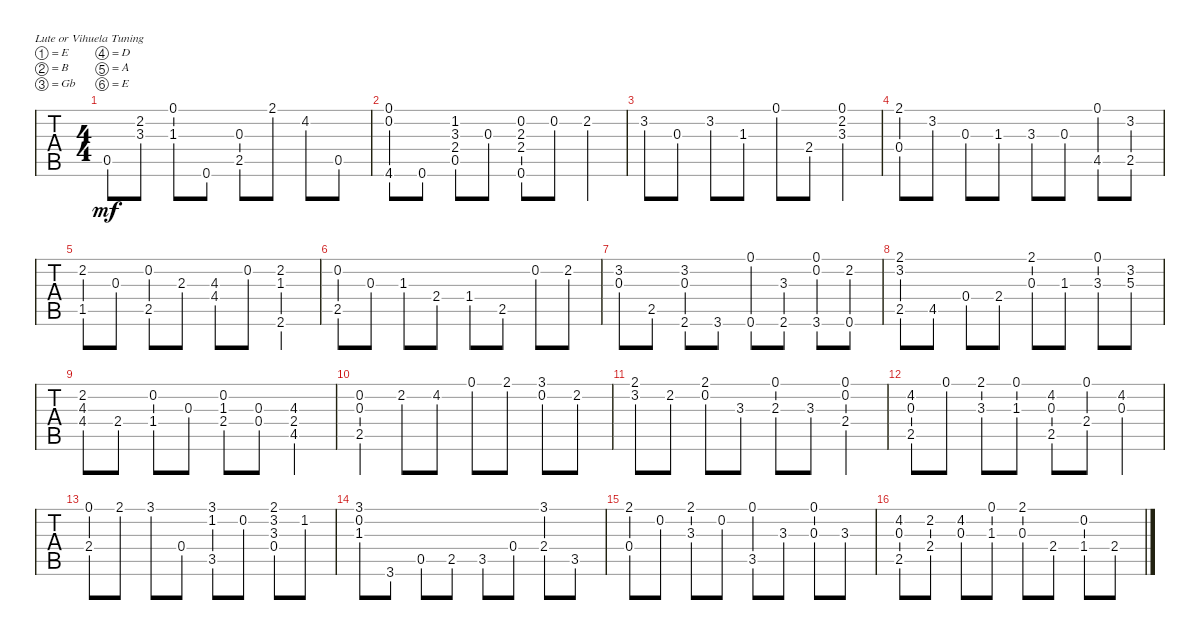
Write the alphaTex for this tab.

\bracketExtendMode groupsimilarinstruments
\singleTrackTrackNamePolicy hidden
\multiTrackTrackNamePolicy hidden
\firstSystemTrackNameOrientation horizontal
\otherSystemsTrackNameOrientation horizontal
\track ("Track 1" "Track 1") {instrument acousticguitarsteel}
\staff {tabs}
\tuning (E4 B3 Gb3 D3 A2 E2)
\ts (4 4)
\tempo (120 hide)
\clef g2
\scale
1.13241
\ks c
0.5.8{dy mf} (2.2 3.3).8 (0.1 1.3).8 0.6.8 (0.3 2.5).8 2.1.8 4.2.8 0.5.8 |
\scale
0.955864 (0.1 0.2 4.6).8 0.6.8 (1.2 3.3 2.4 0.5).8 0.3.8 (0.2 2.3 2.4 0.6).8 0.2.8 2.2.4 |
\scale
0.955864 3.2.8 0.3.8 3.2.8 1.3.8 0.1.8 2.4.8 (0.1 2.2 3.3).4 |
\scale
0.955864 (2.1 0.4).8 3.2.8 0.3.8 1.3.8 3.3.8 0.3.8 (0.1 4.5).8 (3.2 2.5).8 |
\scale
1.13241 (2.2 1.5).8 0.3.8 (0.2 2.5).8 2.3.8 (4.3 4.4).8 0.2.8 (2.2 1.3 2.6).4 |
\scale
0.955864 (0.2 2.5).8 0.3.8 1.3.8 2.4.8 1.4.8 2.5.8 0.2.8 2.2.8 |
\scale
0.955864 (3.2 0.3).8 2.5.8 (3.2 0.3 2.6).8 3.6.8 (0.1 0.6).8 (3.3 2.6).8 (0.1 0.2 3.6).8 (2.2 0.6).8 |
\scale
0.955864 (2.1 3.2 2.5).8 4.5.8 0.4.8 2.4.8 (2.1 0.3).8 1.3.8 (0.1 3.3).8 (3.2 5.3).8 |
\scale
1.13241 (2.2 4.3 4.4).8 2.4.8 (0.2 1.4).8 0.3.8 (0.2 1.3 2.4).8 (0.3 0.4).8 (4.3 2.4 4.5).4 |
\scale
0.955864 (0.2 0.3 2.5).4 2.2.8 4.2.8 0.1.8 2.1.8 (3.1 0.2).8 2.2.8 |
\scale
0.955864 (2.1 3.2).8 2.2.8 (2.1 0.2).8 3.3.8 (0.1 2.3).8 3.3.8 (0.1 0.2 2.4).4 |
\scale
0.955864 (4.2 0.3 2.5).8 0.1.8 (2.1 3.3).8 (0.1 1.3).8 (4.2 0.3 2.5).8 (0.1 2.4).8 (4.2 0.3).4 |
\scale
1.13241 (0.1 2.4).8 2.1.8 3.1.8 0.4.8 (3.1 1.2 3.5).8 0.2.8 (2.1 3.2 3.3 0.4).8 1.2.8 |
\scale
0.955864 (3.1 0.2 1.3).8 3.6.8 0.5.8 2.5.8 3.5.8 0.4.8 (3.1 2.4).8 3.5.8 |
\scale
0.955864 (2.1 0.4).8 0.2.8 (2.1 3.3).8 0.2.8 (0.1 3.5).8 3.3.8 (0.1 0.3).8 3.3.8 |
\scale
0.955864 (4.2 0.3 2.5).8 (2.2 2.4).8 (4.2 0.3).8 (0.1 1.3).8 (2.1 0.3).8 2.4.8 (0.2 1.4).8 2.4.8
